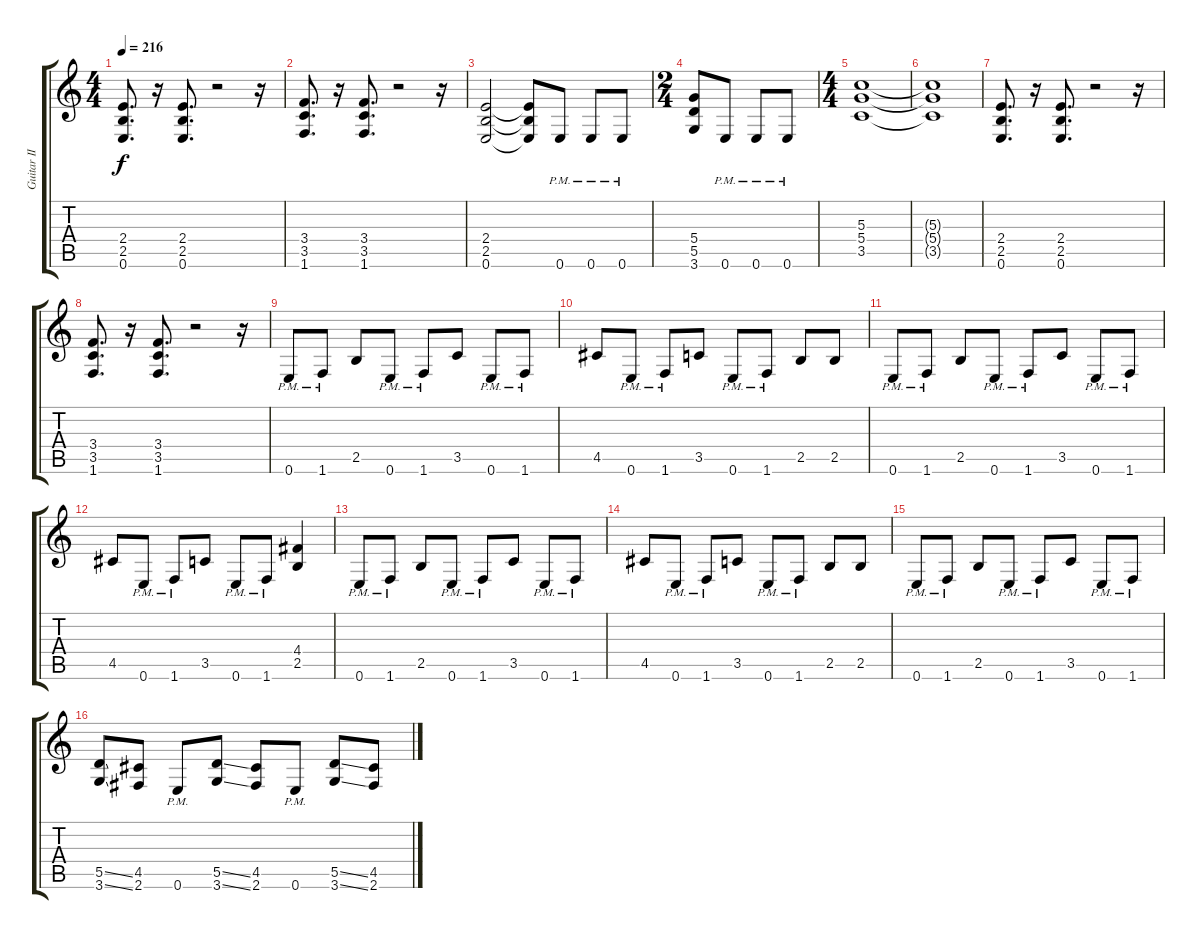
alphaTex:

\track ("Guitar II" "Guitar II") {instrument distortionguitar}
\staff {score tabs}
\tuning (E4 B3 G3 D3 A2 E2) {hide}
\ts (4 4)
\tempo 216
\clef g2
\ks c
(2.4 2.5 0.6).8{d dy f} r.16 (2.4 2.5 0.6).8{d} r.2 r.16 |
(3.4 3.5 1.6).8{d} r.16 (3.4 3.5 1.6).8{d} r.2 r.16 |
(2.4 2.5 0.6).2 (2.4{t} 2.5{t} 0.6{t}).8 0.6{pm}.8 0.6{pm}.8 0.6{pm}.8 |
\ts (2 4)
(5.4 5.5 3.6).8 0.6{pm}.8 0.6{pm}.8 0.6{pm}.8 |
\ts (4 4)
(5.3 5.4 3.5).1 |
(5.3{t} 5.4{t} 3.5{t}).1 |
(2.4 2.5 0.6).8{d} r.16 (2.4 2.5 0.6).8{d} r.2 r.16 |
(3.4 3.5 1.6).8{d} r.16 (3.4 3.5 1.6).8{d} r.2 r.16 |
0.6{pm}.8 1.6{pm}.8 2.5.8 0.6{pm}.8 1.6{pm}.8 3.5.8 0.6{pm}.8 1.6{pm}.8 |
4.5.8 0.6{pm}.8 1.6{pm}.8 3.5.8 0.6{pm}.8 1.6{pm}.8 2.5.8 2.5.8 |
0.6{pm}.8 1.6{pm}.8 2.5.8 0.6{pm}.8 1.6{pm}.8 3.5.8 0.6{pm}.8 1.6{pm}.8 |
4.5.8 0.6{pm}.8 1.6{pm}.8 3.5.8 0.6{pm}.8 1.6{pm}.8 (4.4 2.5).4 |
0.6{pm}.8 1.6{pm}.8 2.5.8 0.6{pm}.8 1.6{pm}.8 3.5.8 0.6{pm}.8 1.6{pm}.8 |
4.5.8 0.6{pm}.8 1.6{pm}.8 3.5.8 0.6{pm}.8 1.6{pm}.8 2.5.8 2.5.8 |
0.6{pm}.8 1.6{pm}.8 2.5.8 0.6{pm}.8 1.6{pm}.8 3.5.8 0.6{pm}.8 1.6{pm}.8 |
(5.5{ss} 3.6{ss}).8 (4.5 2.6).8 0.6{pm}.8 (5.5{ss} 3.6{ss}).8 (4.5 2.6).8 0.6{pm}.8 (5.5{ss} 3.6{ss}).8 (4.5 2.6).8
